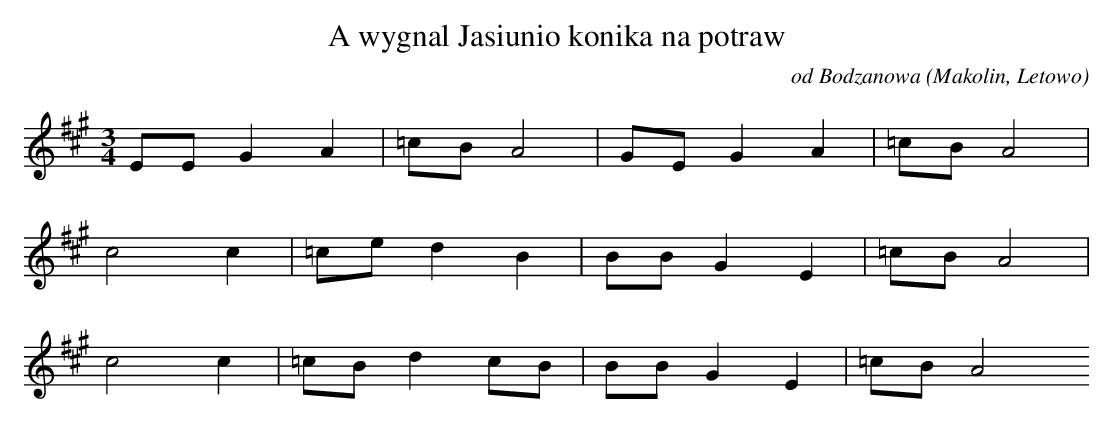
X:1
T: A wygnal Jasiunio konika na potraw
O: od Bodzanowa (Makolin, Letowo)
M: 3/4
L: 1/8
K: A
EEG2A2 | =cBA4 | GEG2A2 | =cBA4 |
c4c2 | =ced2B2 | BBG2E2 | =cBA4 |
c4c2 | =cBd2cB | BBG2E2 | =cBA4
